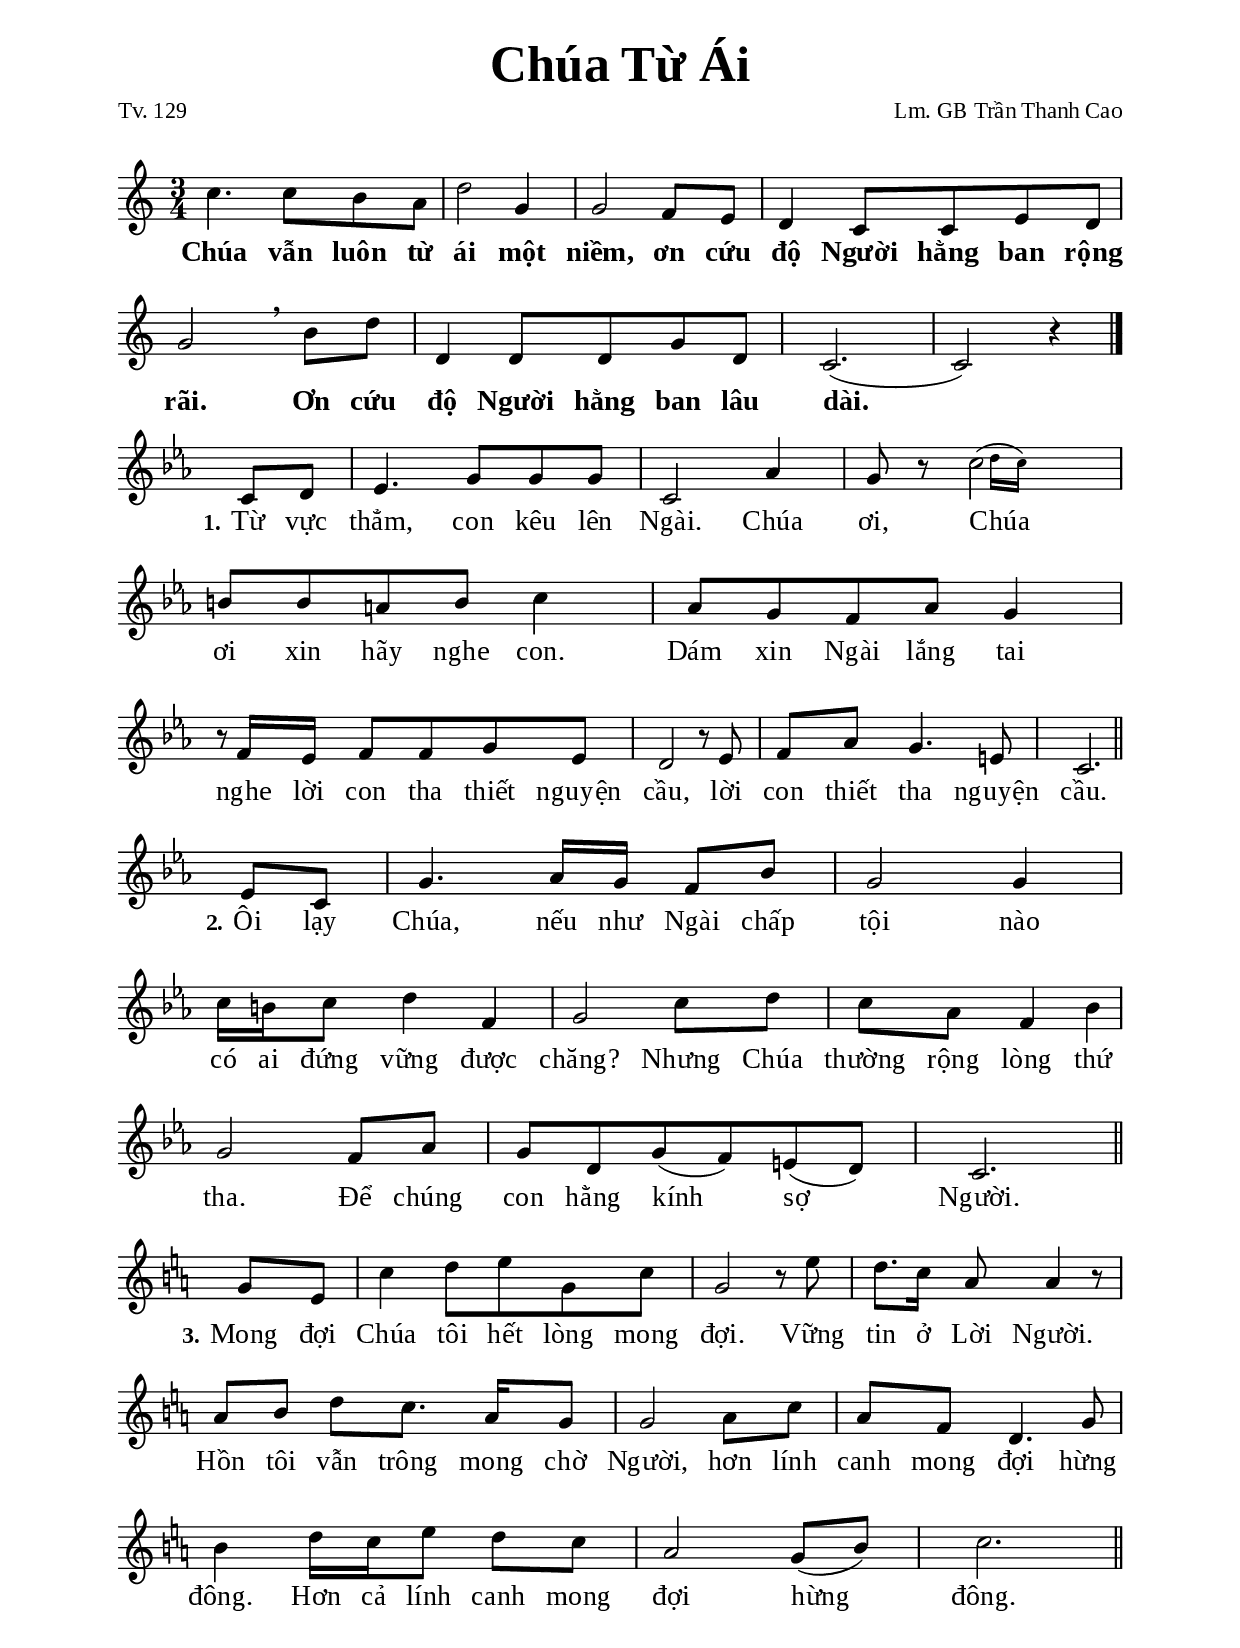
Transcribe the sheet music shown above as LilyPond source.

% Cài đặt chung
\version "2.22.1"
\include "english.ly"

\header {
  title = \markup { \fontsize #3 "Chúa Từ Ái" }
  poet = "Tv. 129"
  composer = "Lm. GB Trần Thanh Cao"
  arranger = " "
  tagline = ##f
}

% Nhạc điệp khúc
nhacDiepKhuc = \relative c'' {
  c4. c8 b a |
  d2 g,4 |
  g2 f8 e |
  d4 c8 c e d |
  g2 \breathe b8 d |
  d,4 d8 d g d |
  c2. ( |
  c2) r4 \bar "|."
}

% Nhạc phiên khúc
nhacPhienKhucMot = \relative c' {
  #(define afterGraceFraction (cons 1 4))
  \partial 4 c8 d |
  ef4. g8 g g |
  c,2 af'4 |
  g8 r \afterGrace c2 ({\stemDown \tweak font-size #-3 d16 \tweak font-size #-3 c)} |
  \stemNeutral
  b!8 b a! b c4 |
  af8 g f af g4 |
  r8 f16 ef f8 f g ef |
  d2 r8 ef |
  f af g4. e!8 |
  c2. \bar "||"
}

nhacPhienKhucHai = \relative c' {
  \partial 4 ef8 c |
  g'4. af16 g f8 bf |
  g2 g4 |
  c16 b! c8 d4 f, |
  g2 c8 d |
  c af f4 bf |
  g2 f8 af |
  g d g (f) e! (d) |
  c2. \bar "||"
}

nhacPhienKhucBa = \relative c'' {
  \set Staff.keyAlterations = #`(((0 . 6) . ,NATURAL)
                                 ((1 . 2) . ,NATURAL)
                                 ((0 . 5) . ,NATURAL))
  \partial 4 g8 e |
  c'4 d8 e g, c |
  g2 r8 e' |
  d8. c16 a8 a4 r8 |
  a b d c8. a16 g8 |
  g2 a8 c |
  a f d4. g8 |
  b4 d16 c e8 d c |
  a2 g8 (b) |
  c2. \bar "||"
}

% Lời điệp khúc
loiDiepKhuc = \lyricmode {
  Chúa vẫn luôn từ ái một niềm,
  ơn cứu độ Người hằng ban rộng rãi.
  Ơn cứu độ Người hằng ban lâu dài.
}

% Lời phiên khúc
loiPhienKhucMot = \lyricmode {
  \set stanza = #"1."
  Từ vực thẳm, con kêu lên Ngài.
  Chúa ơi, Chúa ơi xin hãy nghe con.
  Dám xin Ngài lắng tai nghe lời con tha thiết nguyện cầu,
  lời con thiết tha nguyện cầu.
}

loiPhienKhucHai = \lyricmode {
  \set stanza = #"2."
  Ôi lạy Chúa, nếu như Ngài chấp tội
  nào có ai đứng vững được chăng?
  Nhưng Chúa thường rộng lòng thứ tha.
  Để chúng con hằng kính sợ Người.
}

loiPhienKhucBa = \lyricmode {
  \set stanza = #"3."
  Mong đợi Chúa tôi hết lòng mong đợi.
  Vững tin ở Lời Người.
  Hồn tôi vẫn trông mong chờ Người,
  hơn lính canh mong đợi hừng đông.
  Hơn cả lính canh mong đợi hừng đông.
}


% Dàn trang
\paper {
  #(set-paper-size "a4")
  top-margin = 10\mm
  bottom-margin = 10\mm
  left-margin = 20\mm
  right-margin = 20\mm
  indent = #0
  #(define fonts
    (make-pango-font-tree
      "Liberation Serif"
      "Liberation Serif"
      "Liberation Serif"
      (/ 20 20)))
  page-count = #1
  system-system-spacing = #'((basic-distance . 13))
  score-system-spacing = #'((basic-distance . 13))
}

\score {
  \new ChoirStaff <<
    \new Staff = diepKhuc \with {
        \consists "Merge_rests_engraver"
        %\magnifyStaff #(magstep +1)
      }
      <<
      \new Voice = beSop {
        \key c \major \time 3/4 \stemNeutral \nhacDiepKhuc
      }
    >>
    \new Lyrics \lyricsto beSop \loiDiepKhuc
  >>
  \layout {
    \override Lyrics.LyricText.font-series = #'bold
    \override Lyrics.LyricText.font-size = #+2
    \override Lyrics.LyricSpace.minimum-distance = #1.9
    \override Score.BarNumber.break-visibility = ##(#f #f #f)
    \override Score.SpacingSpanner.uniform-stretching = ##t
  }
}

\score {
  \new ChoirStaff <<
    \new Staff = phienKhuc \with {
        %\magnifyStaff #(magstep +1)
      }
      <<
      \new Voice = beSop {
        \key ef \major \time 3/4 \nhacPhienKhucMot
      }
    >>
    \new Lyrics \lyricsto beSop \loiPhienKhucMot
  >>
  \layout {
    \override Staff.TimeSignature.transparent = ##t
    \override Lyrics.LyricText.font-size = #+2
    \override Lyrics.LyricSpace.minimum-distance = #2
    \override Score.BarNumber.break-visibility = ##(#f #f #f)
    \override Score.SpacingSpanner.uniform-stretching = ##t
  }
}

\score {
  \new ChoirStaff <<
    \new Staff = phienKhuc \with {
        %\magnifyStaff #(magstep +1)
      }
      <<
      \new Voice = beSop {
        \key ef \major \time 3/4 \nhacPhienKhucHai
      }
    >>
    \new Lyrics \lyricsto beSop \loiPhienKhucHai
  >>
  \layout {
    \override Staff.TimeSignature.transparent = ##t
    \override Lyrics.LyricText.font-size = #+2
    \override Lyrics.LyricSpace.minimum-distance = #2
    \override Score.BarNumber.break-visibility = ##(#f #f #f)
    \override Score.SpacingSpanner.uniform-stretching = ##t
  }
}

\score {
  \new ChoirStaff <<
    \new Staff = phienKhuc \with {
        %\magnifyStaff #(magstep +1)
      }
      <<
      \new Voice = beSop {
        \key ef \major \time 3/4 \nhacPhienKhucBa
      }
    >>
    \new Lyrics \lyricsto beSop \loiPhienKhucBa
  >>
  \layout {
    \override Staff.TimeSignature.transparent = ##t
    \override Lyrics.LyricText.font-size = #+2
    \override Lyrics.LyricSpace.minimum-distance = #1.9
    \override Score.BarNumber.break-visibility = ##(#f #f #f)
    \override Score.SpacingSpanner.uniform-stretching = ##t
  }
}
